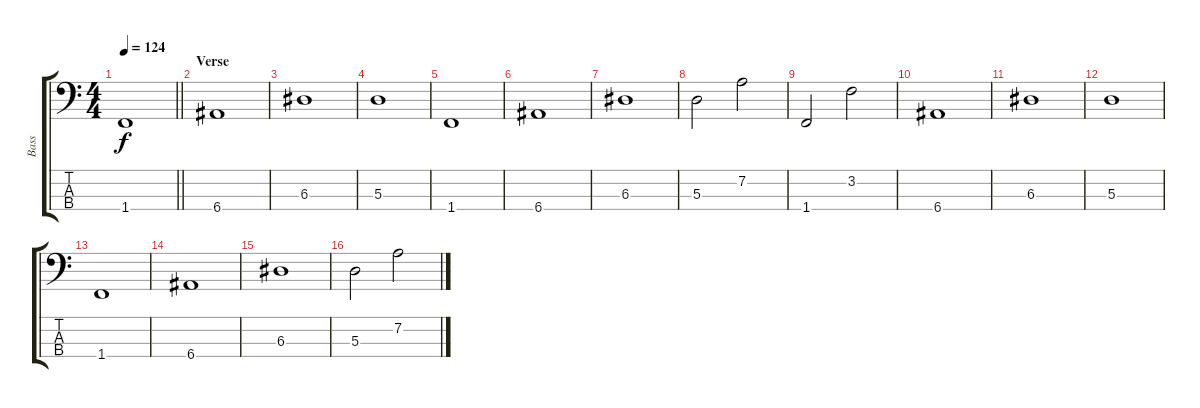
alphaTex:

\track ("Bass" "Bass") {instrument electricbassfinger}
\staff {score tabs}
\tuning (G2 D2 A1 E1) {hide}
\ts (4 4)
\tempo 124
\clef f4
\barLineRight lightlight
\ks c
1.4.1{dy f} |
\section ("" "Verse")
6.4.1 |
6.3.1 |
5.3.1 |
1.4.1 |
6.4.1 |
6.3.1 |
5.3.2 7.2.2 |
1.4.2 3.2.2 |
6.4.1 |
6.3.1 |
5.3.1 |
1.4.1 |
6.4.1 |
6.3.1 |
5.3.2 7.2.2
